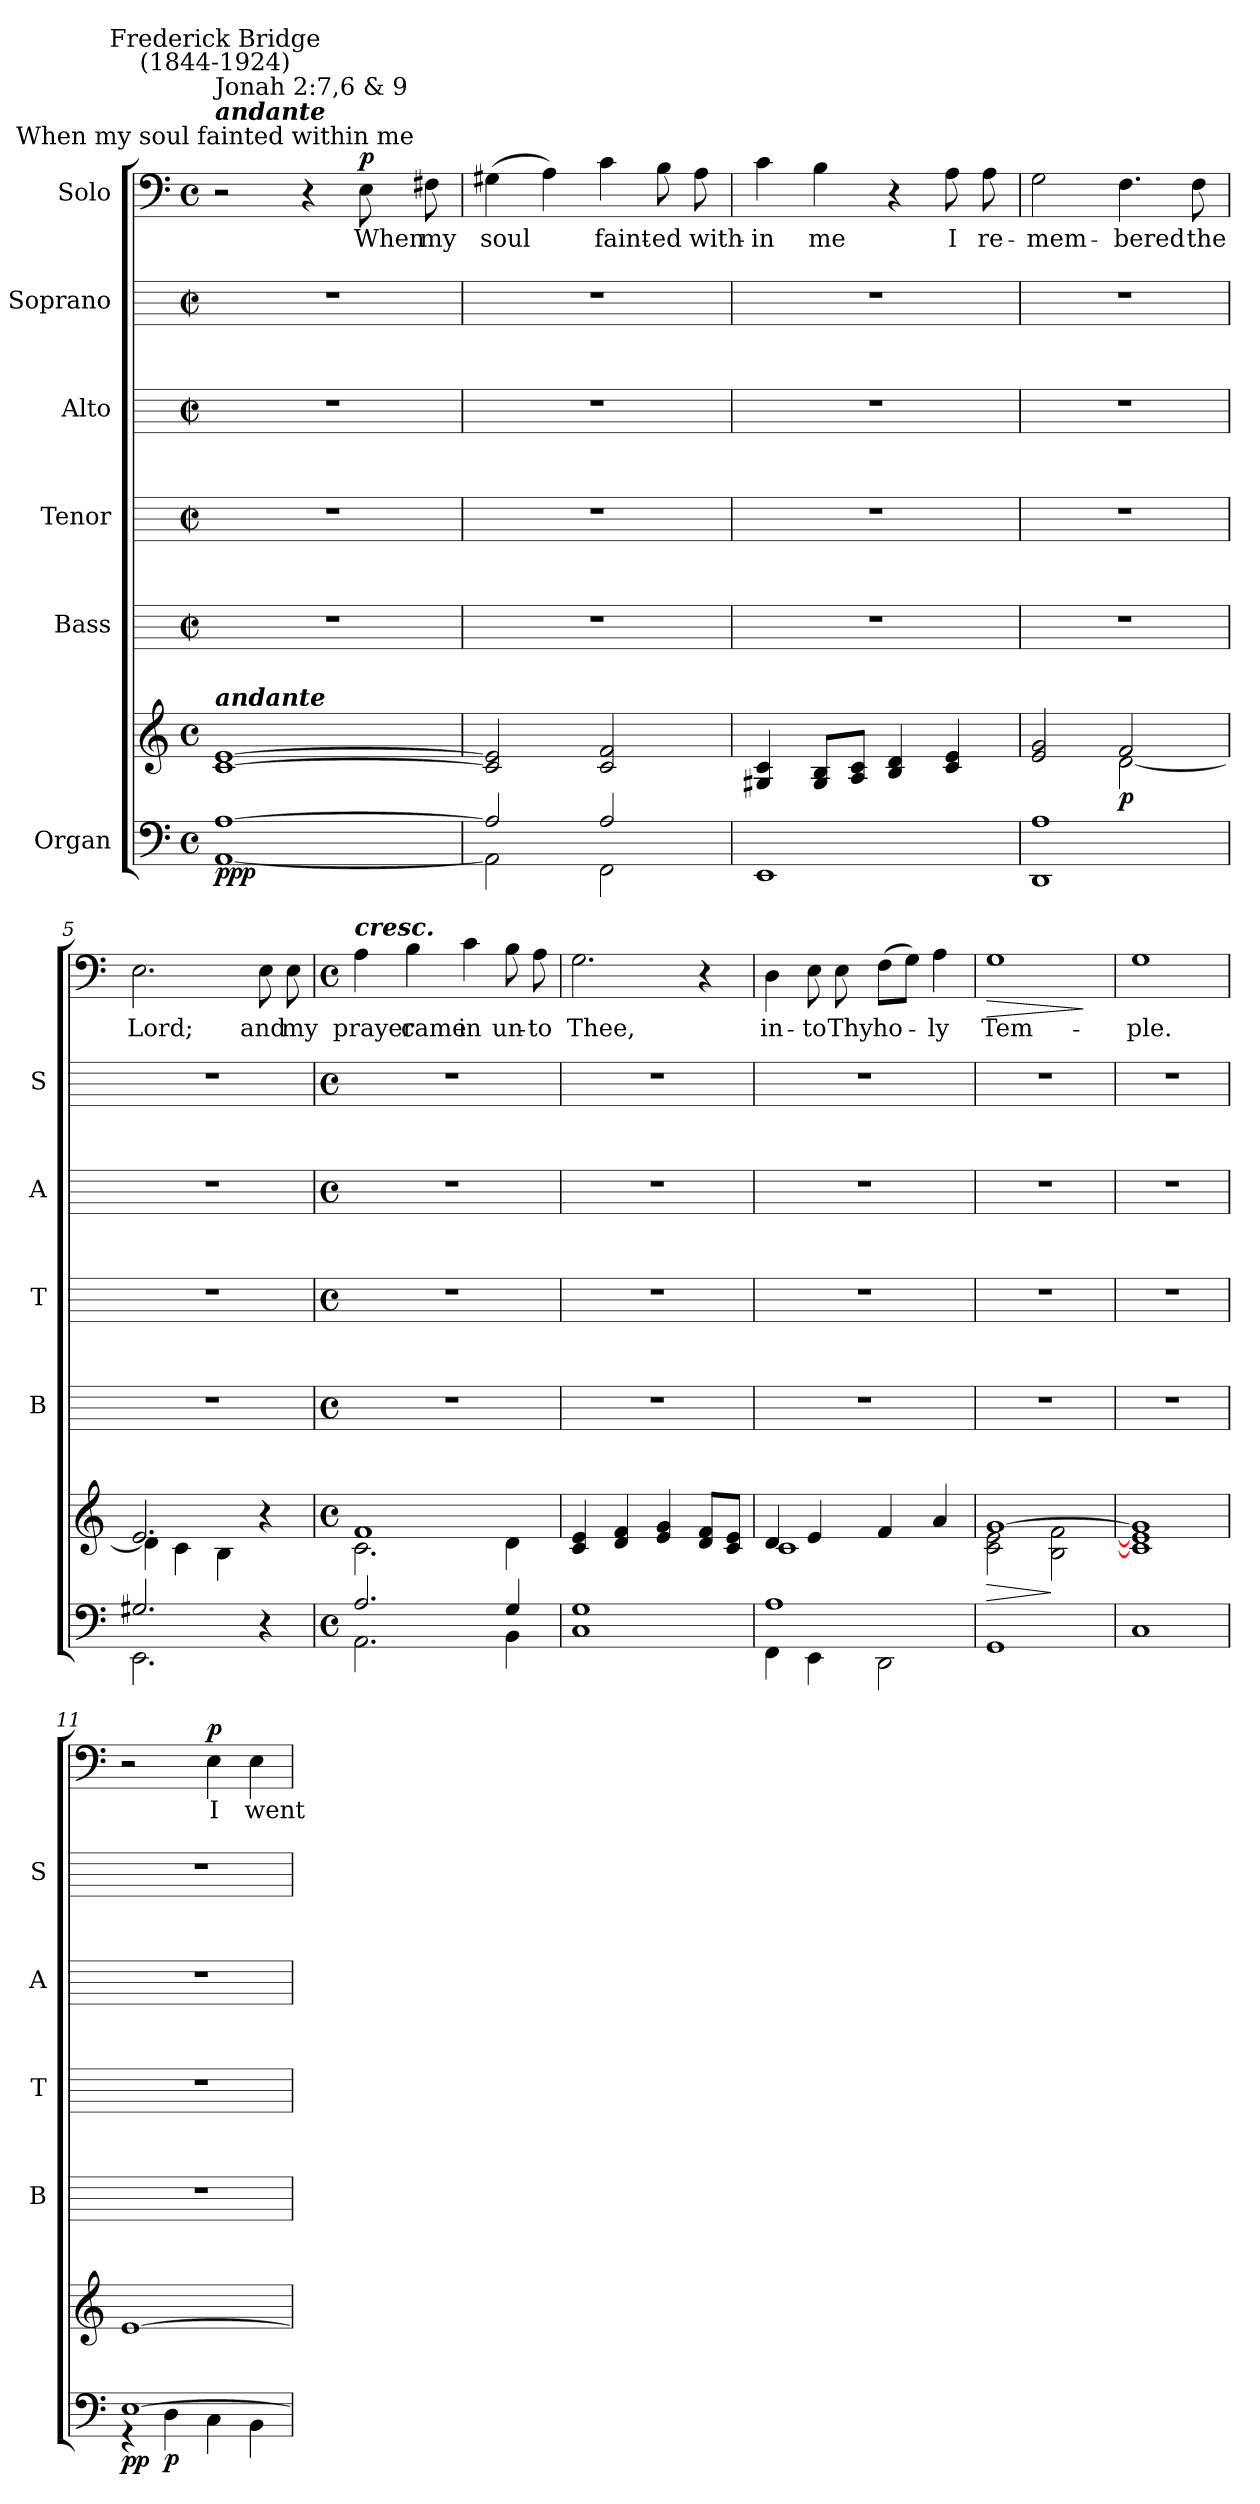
**kern	**kern	**dynam	**kern	**kern	**kern	**kern	**kern	**text	**dynam
*part6	*part6	*part6	*part5	*part4	*part3	*part2	*part1	*part1	*part1
*staff7	*staff6	*staff6/7	*staff5	*staff4	*staff3	*staff2	*staff1	*staff1	*staff1
*I"Organ	*	*	*I"Bass	*I"Tenor	*I"Alto	*I"Soprano	*I"Solo	*	*
*	*	*	*I'B	*I'T	*I'A	*I'S	*	*	*
*clefF4	*clefG2	*	*	*	*	*	*clefF4	*	*
*k[]	*k[]	*	*	*	*	*	*k[]	*	*
*C:	*C:	*	*	*	*	*	*C:	*	*
*M4/4	*M4/4	*	*M2/2	*M2/2	*M2/2	*M2/2	*M4/4	*	*
*met(c)	*met(c)	*	*met(c|)	*met(c|)	*met(c|)	*met(c|)	*met(c)	*	*
*MM84	*MM84	*	*MM84	*MM84	*MM84	*MM84	*MM84	*	*
=1	=1	=1	=1	=1	=1	=1	=1	=1	=1
*^	*^	*	*	*	*	*	*	*	*
!	!	!	!	!	!	!	!	!	!LO:TX:a:cj:t=When my soul fainted within me	!	!
!	!	!	!	!	!	!	!	!	!LO:TX:a:Bi:t=andante	!	!
!	!	!	!	!	!	!	!	!	!LO:TX:a:t=Jonah 2&colon;7,6 & 9	!	!
!	!	!	!	!	!	!	!	!	!LO:TX:a:cj:t=Frederick Bridge\n(1844-1924)	!	!
!	!	!LO:TX:a:Bi:t=andante	!	!	!	!	!	!	!	!	!
!	!	!	!	!LO:DY:b=2	!	!	!	!	!	!	!
!	!	!	!	!LO:DY:n=1:b=2	!	!	!	!	!	!	!
!	!	!	!	!LO:DY:n=2:b	!	!	!	!	!	!	!
[1A/	[1AA\	[1c/ [1e/	1ryy	p p p	1r	1r	1r	1r	2r	.	.
.	.	.	.	.	.	.	.	.	4r	.	.
!	!	!	!	!	!	!	!	!	!	!LO:LY:b	!LO:DY:b
.	.	.	.	.	.	.	.	.	8E	When	p
!	!	!	!	!	!	!	!	!	!	!LO:LY:b	!
.	.	.	.	.	.	.	.	.	8F#X	my	.
=2	=2	=2	=2	=2	=2	=2	=2	=2	=2	=2	=2
!	!	!	!	!	!	!	!	!	!	!LO:LY:b	!
2A/]	2AA\]	2c/] 2e/]	1ryy	.	1r	1r	1r	1r	(>4G#X	soul	.
.	.	.	.	.	.	.	.	.	4A)	.	.
!	!	!	!	!	!	!	!	!	!	!LO:LY:b	!
2A/	2FF\	2c/ 2f/	.	.	.	.	.	.	4c	faint-	.
!	!	!	!	!	!	!	!	!	!	!LO:LY:b	!
.	.	.	.	.	.	.	.	.	8B	-ed	.
!	!	!	!	!	!	!	!	!	!	!LO:LY:b	!
.	.	.	.	.	.	.	.	.	8A	with-	.
=3	=3	=3	=3	=3	=3	=3	=3	=3	=3	=3	=3
!	!	!	!	!	!	!	!	!	!	!LO:LY:b	!
1ryy	1EE\	4G#X/ 4c/	1ryy	.	1r	1r	1r	1r	4c	-in	.
!	!	!	!	!	!	!	!	!	!	!LO:LY:b	!
.	.	8G#/ 8B/L	.	.	.	.	.	.	4B	me	.
.	.	8A/ 8c/J	.	.	.	.	.	.	.	.	.
.	.	4B/ 4d/	.	.	.	.	.	.	4r	.	.
!	!	!	!	!	!	!	!	!	!	!LO:LY:b	!
.	.	4c/ 4e/	.	.	.	.	.	.	8A	I	.
!	!	!	!	!	!	!	!	!	!	!LO:LY:b	!
.	.	.	.	.	.	.	.	.	8A	re-	.
=4	=4	=4	=4	=4	=4	=4	=4	=4	=4	=4	=4
!	!	!	!	!	!	!	!	!	!	!LO:LY:b	!
1A/	1DD\	2e/ 2g/	2ryy	.	1r	1r	1r	1r	2G	-mem-	.
!	!	!	!	!LO:DY:b	!	!	!	!	!	!LO:LY:b	!
.	.	2f/	[2d\	p	.	.	.	.	4.F	-bered	.
!	!	!	!	!	!	!	!	!	!	!LO:LY:b	!
.	.	.	.	.	.	.	.	.	8F	the	.
=5	=5	=5	=5	=5	=5	=5	=5	=5	=5	=5	=5
!	!	!	!	!	!	!	!	!	!	!LO:LY:b	!
2.G#X/	2.EE\	2.e/	4d\]	.	1r	1r	1r	1r	2.E	Lord;	.
.	.	.	4c\	.	.	.	.	.	.	.	.
.	.	.	4B\	.	.	.	.	.	.	.	.
!	!	!	!	!	!	!	!	!	!	!LO:LY:b	!
4r	4ryy	4r	4ryy	.	.	.	.	.	8E	and	.
!	!	!	!	!	!	!	!	!	!	!LO:LY:b	!
.	.	.	.	.	.	.	.	.	8E	my	.
!!LO:LB:g=z
=6	=6	=6	=6	=6	=6	=6	=6	=6	=6	=6	=6
*M4/4	*	*M4/4	*	*	*M4/4	*M4/4	*M4/4	*M4/4	*M4/4	*	*
*met(c)	*	*met(c)	*	*	*met(c)	*met(c)	*met(c)	*met(c)	*met(c)	*	*
!	!	!	!	!	!	!	!	!	!LO:TX:a:Bi:t=cresc.	!	!
!	!	!	!	!	!	!	!	!	!	!LO:LY:b	!
2.A/	2.AA\	1f/	2.c\	.	1r	1r	1r	1r	4A	prayer	.
!	!	!	!	!	!	!	!	!	!	!LO:LY:b	!
.	.	.	.	.	.	.	.	.	4B	came	.
!	!	!	!	!	!	!	!	!	!	!LO:LY:b	!
.	.	.	.	.	.	.	.	.	4c	in	.
!	!	!	!	!	!	!	!	!	!	!LO:LY:b	!
4G/	4BB\	.	4d\	.	.	.	.	.	8B	un-	.
!	!	!	!	!	!	!	!	!	!	!LO:LY:b	!
.	.	.	.	.	.	.	.	.	8A	-to	.
=7	=7	=7	=7	=7	=7	=7	=7	=7	=7	=7	=7
!	!	!	!	!	!	!	!	!	!	!LO:LY:b	!
1G/	1C\	4c/ 4e/	1ryy	.	1r	1r	1r	1r	2.G	Thee,	.
.	.	4d/ 4f/	.	.	.	.	.	.	.	.	.
.	.	4e/ 4g/	.	.	.	.	.	.	.	.	.
.	.	8d/ 8f/L	.	.	.	.	.	.	4r	.	.
.	.	8c/ 8e/J	.	.	.	.	.	.	.	.	.
=8	=8	=8	=8	=8	=8	=8	=8	=8	=8	=8	=8
!	!	!	!	!	!	!	!	!	!	!LO:LY:b	!
1A/	4FF\	4d/	1c\	.	1r	1r	1r	1r	4D	in-	.
!	!	!	!	!	!	!	!	!	!	!LO:LY:b	!
.	4EE\	4e/	.	.	.	.	.	.	8E	-to	.
!	!	!	!	!	!	!	!	!	!	!LO:LY:b	!
.	.	.	.	.	.	.	.	.	8E	Thy	.
!	!	!	!	!	!	!	!	!	!	!LO:LY:b	!
.	2DD\	4f/	.	.	.	.	.	.	(>8FL	ho-	.
.	.	.	.	.	.	.	.	.	8GJ)	.	.
!	!	!	!	!	!	!	!	!	!	!LO:LY:b	!
.	.	4a/	.	.	.	.	.	.	4A	ly	.
=9	=9	=9	=9	=9	=9	=9	=9	=9	=9	=9	=9
!	!	!	!	!LO:HP:b	!	!	!	!	!	!LO:LY:b	!LO:HP:b
1GG/	1ryy	[1g/	2c\ 2e\	>	1r	1r	1r	1r	1G	Tem-	>
.	.	.	2B\ 2f\	]	.	.	.	.	.	.	.
*v	*v	*	*	*	*	*	*	*	*	*	*
*	*v	*v	*	*	*	*	*	*	*	*
.	.	.	.	.	.	.	.	.	]
=10	=10	=10	=10	=10	=10	=10	=10	=10	=10
*^	*^	*	*	*	*	*	*	*	*
!	!	!	!	!	!	!	!	!	!	!LO:LY:b	!
1C/	1ryy	1c/] 1e/] 1g/]	1ryy	.	1r	1r	1r	1r	1G	-ple.	.
=11	=11	=11	=11	=11	=11	=11	=11	=11	=11	=11	=11
!	!	!	!	!LO:DY:b=2	!	!	!	!	!	!	!
!	!	!	!	!LO:DY:n=1:b	!	!	!	!	!	!	!
[1E/	4r	[1e/	1ryy	p p	1r	1r	1r	1r	2r	.	.
!	!	!	!	!LO:DY:n=2:b=2	!	!	!	!	!	!	!
.	4D\	.	.	p	.	.	.	.	.	.	.
!	!	!	!	!	!	!	!	!	!	!LO:LY:b	!LO:DY:b
.	4C\	.	.	.	.	.	.	.	4E	I	p
!	!	!	!	!	!	!	!	!	!	!LO:LY:b	!
.	4BB\	.	.	.	.	.	.	.	4E	went	.
*v	*v	*	*	*	*	*	*	*	*	*	*
*	*v	*v	*	*	*	*	*	*	*	*
=	=	=	=	=	=	=	=	=	=
*-	*-	*-	*-	*-	*-	*-	*-	*-	*-
